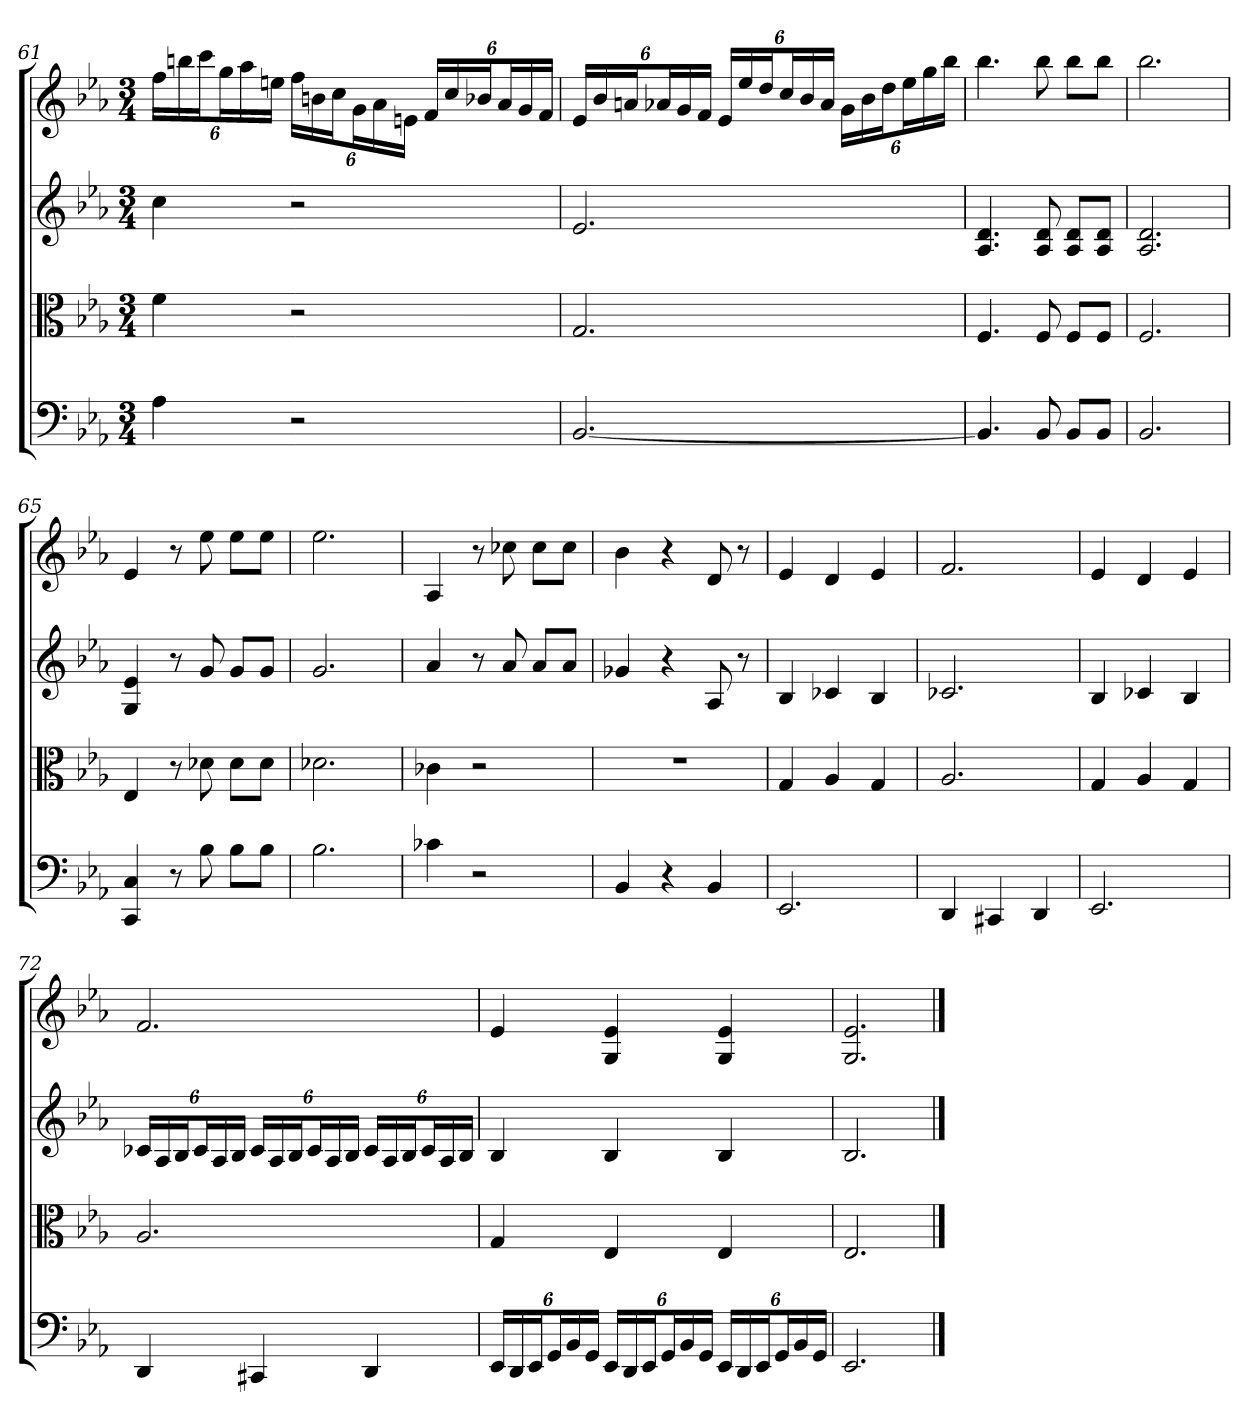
**kern	**kern	**kern	**kern
*part4	*part3	*part2	*part1
*staff4	*staff3	*staff2	*staff1
*clefF4	*clefC3	*	*
*k[b-e-a-]	*k[b-e-a-]	*k[b-e-a-]	*k[b-e-a-]
*E-:	*E-:	*E-:	*E-:
*M3/4	*M3/4	*M3/4	*M3/4
=61	=61	=61	=61
4A-	4f	4cc	24ffLL
.	.	.	24bbn
.	.	.	24cccJ
.	.	.	24ggL
.	.	.	24aa-
.	.	.	24eenJJ
2r	2r	2r	24ffLL
.	.	.	24bn
.	.	.	24ccJ
.	.	.	24gL
.	.	.	24a-
.	.	.	24enJJ
.	.	.	24fLL
.	.	.	24cc
.	.	.	24b-XJ
.	.	.	24a-L
.	.	.	24g
.	.	.	24fJJ
=62	=62	=62	=62
[2.BB-	2.G	2.e-	24e-LL
.	.	.	24b-
.	.	.	24anJ
.	.	.	24a-XL
.	.	.	24g
.	.	.	24fJJ
.	.	.	24e-LL
.	.	.	24ee-
.	.	.	24ddJ
.	.	.	24ccL
.	.	.	24b-
.	.	.	24a-JJ
.	.	.	24gLL
.	.	.	24b-
.	.	.	24ddJ
.	.	.	24ee-L
.	.	.	24gg
.	.	.	24bb-JJ
=63	=63	=63	=63
4.BB-]	4.F	4.A- 4.d	4.bb-
8BB-	8F	8A- 8d	8bb-
8BB-/L	8F/L	8A- 8dL	8bb-L
8BB-/J	8F/J	8A- 8dJ	8bb-J
=64	=64	=64	=64
2.BB-	2.F	2.A- 2.d	2.bb-
=65	=65	=65	=65
4CC 4C	4E-	4G 4e-	4e-
8r	8r	8r	8r
8B-	8d-X	8g	8ee-
8B-\L	8d-\L	8gL	8ee-L
8B-\J	8d-\J	8gJ	8ee-J
=66	=66	=66	=66
2.B-	2.d-X	2.g	2.ee-
=67	=67	=67	=67
4c-X	4c-X	4a-	4A-
2r	2r	8r	8r
.	.	8a-	8cc-X
.	.	8a-L	8cc-L
.	.	8a-J	8cc-J
=68	=68	=68	=68
4BB-	2.r	4g-X	4b-
4r	.	4r	4r
4BB-	.	8A-	8d
.	.	8r	8r
=69	=69	=69	=69
2.EE-	4G	4B-	4e-
.	4A-	4c-X	4d
.	4G	4B-	4e-
=70	=70	=70	=70
4DD	2.A-	2.c-X	2.f
4CC#X	.	.	.
4DD	.	.	.
=71	=71	=71	=71
2.EE-	4G	4B-	4e-
.	4A-	4c-X	4d
.	4G	4B-	4e-
=72	=72	=72	=72
4DD	2.A-	24c-XLL	2.f
.	.	24A-	.
.	.	24B-J	.
.	.	24c-L	.
.	.	24A-	.
.	.	24B-JJ	.
4CC#X	.	24c-LL	.
.	.	24A-	.
.	.	24B-J	.
.	.	24c-L	.
.	.	24A-	.
.	.	24B-JJ	.
4DD	.	24c-LL	.
.	.	24A-	.
.	.	24B-J	.
.	.	24c-L	.
.	.	24A-	.
.	.	24B-JJ	.
=73	=73	=73	=73
24EE-/LL	4G	4B-	4e-
24DD/	.	.	.
24EE-/J	.	.	.
24GG/L	.	.	.
24BB-/	.	.	.
24GG/JJ	.	.	.
24EE-/LL	4E-	4B-	4G 4e-
24DD/	.	.	.
24EE-/J	.	.	.
24GG/L	.	.	.
24BB-/	.	.	.
24GG/JJ	.	.	.
24EE-/LL	4E-	4B-	4G 4e-
24DD/	.	.	.
24EE-/J	.	.	.
24GG/L	.	.	.
24BB-/	.	.	.
24GG/JJ	.	.	.
=74	=74	=74	=74
2.EE-	2.E-	2.B-	2.G 2.e-
==	==	==	==
*-	*-	*-	*-
